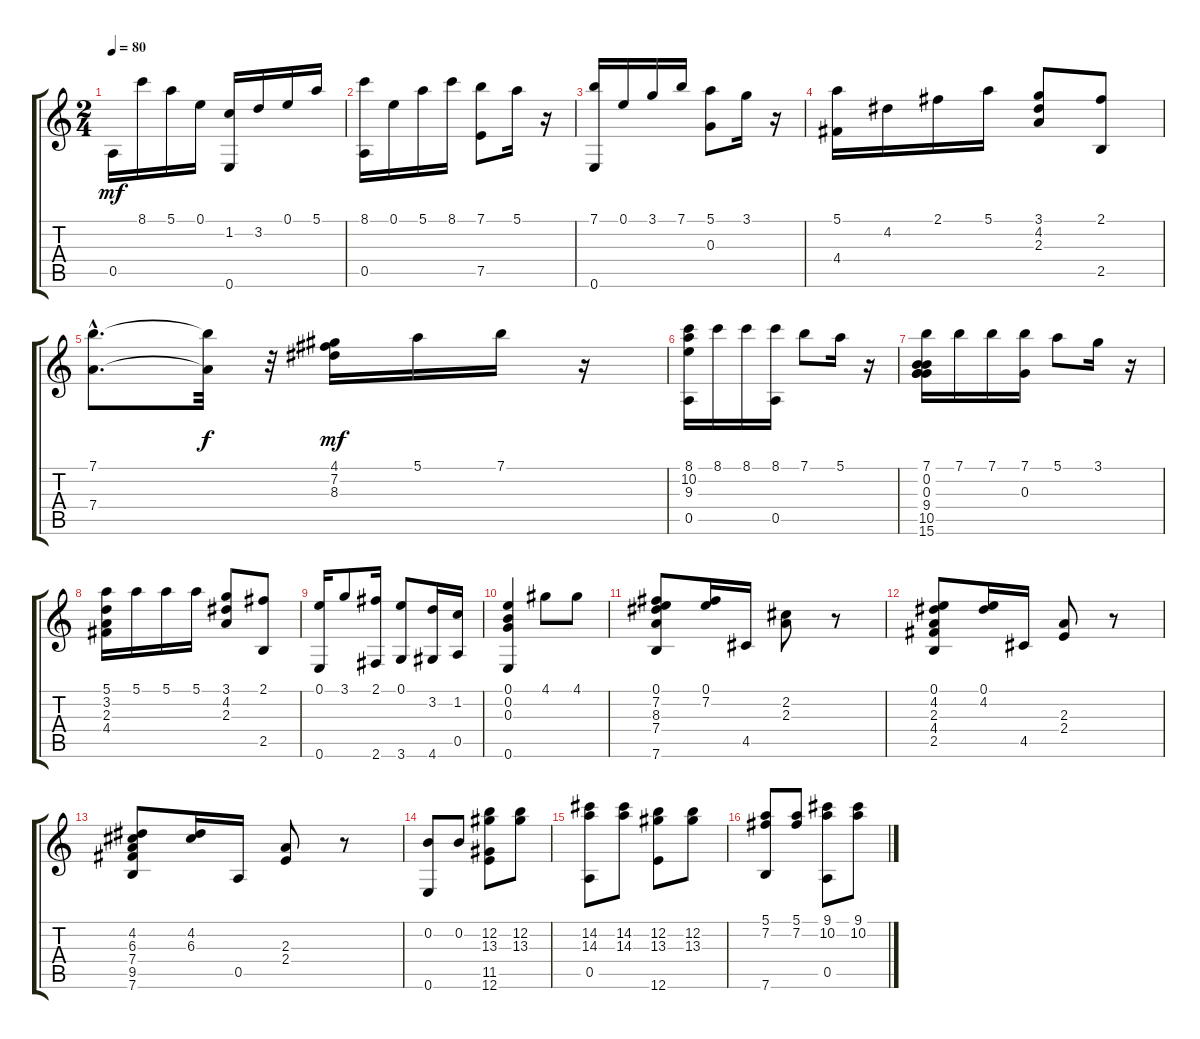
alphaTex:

\track "" {instrument acousticguitarnylon}
\staff {score tabs}
\tuning (E4 B3 G3 D3 A2 E2) {hide}
\ts (2 4)
\tempo 80
\clef g2
\ks c
0.5.16{dy mf} 8.1.16 5.1.16 0.1.16 (1.2 0.6).16 3.2.16 0.1.16 5.1.16 |
(8.1 0.5).16 0.1.16 5.1.16 8.1.16 (7.1 7.5).8 5.1.16 r.16 |
(7.1 0.6).16 0.1.16 3.1.16 7.1.16 (5.1 0.3).8 3.1.16 r.16 |
(5.1 4.4).16 4.2.16 2.1.16 5.1.16 (3.1 4.2 2.3).8 (2.1 2.5).8 |
(7.1{hac} 7.4{hac}).8{d} (7.1{t} 7.4{t}).32{dy f} r.32 (4.1 7.2 8.3).16{dy mf} 5.1.16 7.1.16 r.16 |
(8.1 10.2 9.3 0.5).16 8.1.16 8.1.16 (8.1 0.5).16 7.1.8 5.1.16 r.16 |
(7.1 0.2 0.3 9.4 10.5 15.6).16 7.1.16 7.1.16 (7.1 0.3).16 5.1.8 3.1.16 r.16 |
(5.1 3.2 2.3 4.4).16 5.1.16 5.1.16 5.1.16 (3.1 4.2 2.3).8 (2.1 2.5).8 |
(0.1 0.6).16 3.1.8 (2.1 2.6).16 (0.1 3.6).8 (3.2 4.6).16 (1.2 0.5).16 |
(0.1 0.2 0.3 0.6).4 4.1.8 4.1.8 |
(0.1 7.2 8.3 7.4 7.6).8 (0.1 7.2).16 4.5.16 (2.2 2.3).8 r.8 |
(0.1 4.2 2.3 4.4 2.5).8 (0.1 4.2).16 4.5.16 (2.3 2.4).8 r.8 |
(4.2 6.3 7.4 9.5 7.6).8 (4.2 6.3).16 0.5.16 (2.3 2.4).8 r.8 |
(0.2 0.6).8 0.2.8 (12.2 13.3 11.5 12.6).8 (12.2 13.3).8 |
(14.2 14.3 0.5).8 (14.2 14.3).8 (12.2 13.3 12.6).8 (12.2 13.3).8 |
(5.1 7.2 7.6).8 (5.1 7.2).8 (9.1 10.2 0.5).8 (9.1 10.2).8
